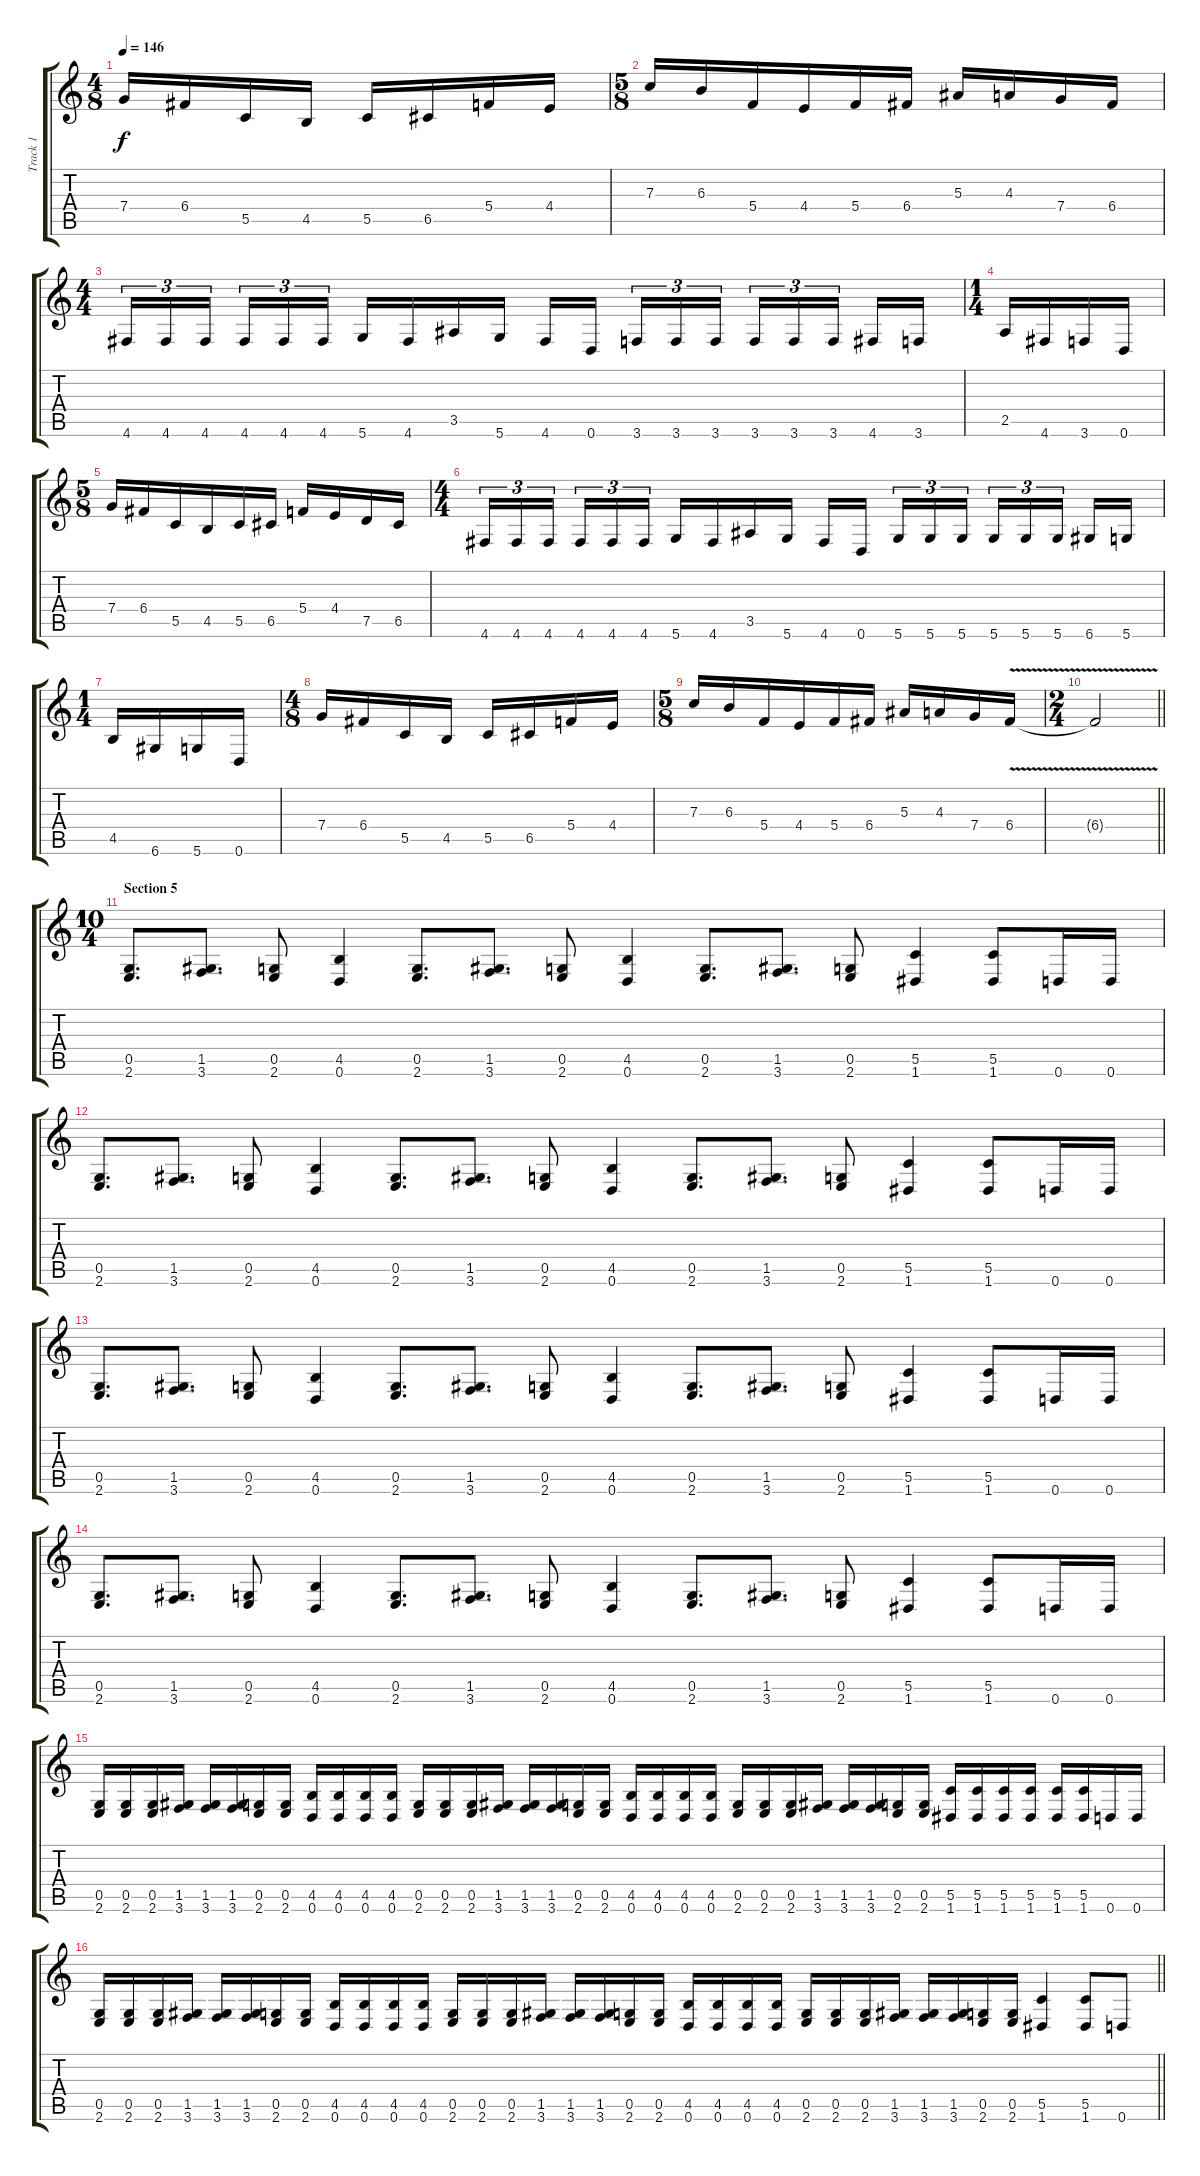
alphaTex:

\track ("Track 1" "Track 1") {instrument distortionguitar}
\staff {score tabs}
\tuning (D4 A3 F3 C3 G2 D2) {hide}
\ts (4 8)
\tempo 146
\clef g2
\ks c
7.4.16{dy f} 6.4.16 5.5.16 4.5.16 5.5.16 6.5.16 5.4.16 4.4.16 |
\ts (5 8)
7.3.16 6.3.16 5.4.16 4.4.16 5.4.16 6.4.16 5.3.16 4.3.16 7.4.16 6.4.16 |
\ts (4 4)
4.6.16{tu (3 2)} 4.6.16{tu (3 2)} 4.6.16{tu (3 2) beam splitsecondary} 4.6.16{tu (3 2)} 4.6.16{tu (3 2)} 4.6.16{tu (3 2)} 5.6.16 4.6.16 3.5.16 5.6.16 4.6.16 0.6.16{beam splitsecondary} 3.6.16{tu (3 2)} 3.6.16{tu (3 2)} 3.6.16{tu (3 2)} 3.6.16{tu (3 2)} 3.6.16{tu (3 2)} 3.6.16{tu (3 2) beam splitsecondary} 4.6.16 3.6.16 |
\ts (1 4)
2.5.16 4.6.16 3.6.16 0.6.16 |
\ts (5 8)
7.4.16 6.4.16 5.5.16 4.5.16 5.5.16 6.5.16 5.4.16 4.4.16 7.5.16 6.5.16 |
\ts (4 4)
4.6.16{tu (3 2)} 4.6.16{tu (3 2)} 4.6.16{tu (3 2) beam splitsecondary} 4.6.16{tu (3 2)} 4.6.16{tu (3 2)} 4.6.16{tu (3 2)} 5.6.16 4.6.16 3.5.16 5.6.16 4.6.16 0.6.16{beam splitsecondary} 5.6.16{tu (3 2)} 5.6.16{tu (3 2)} 5.6.16{tu (3 2)} 5.6.16{tu (3 2)} 5.6.16{tu (3 2)} 5.6.16{tu (3 2) beam splitsecondary} 6.6.16 5.6.16 |
\ts (1 4)
4.5.16 6.6.16 5.6.16 0.6.16 |
\ts (4 8)
7.4.16 6.4.16 5.5.16 4.5.16 5.5.16 6.5.16 5.4.16 4.4.16 |
\ts (5 8)
7.3.16 6.3.16 5.4.16 4.4.16 5.4.16 6.4.16 5.3.16 4.3.16 7.4.16 6.4{v}.16 |
\ts (2 4)
\barLineRight lightlight
6.4{t}.2 |
\ts (10 4)
\section ("" "Section 5")
(0.5 2.6).8{d} (1.5 3.6).8{d} (0.5 2.6).8 (4.5 0.6).4 (0.5 2.6).8{d} (1.5 3.6).8{d} (0.5 2.6).8 (4.5 0.6).4 (0.5 2.6).8{d} (1.5 3.6).8{d} (0.5 2.6).8 (5.5 1.6).4 (5.5 1.6).8 0.6.16 0.6.16 |
(0.5 2.6).8{d} (1.5 3.6).8{d} (0.5 2.6).8 (4.5 0.6).4 (0.5 2.6).8{d} (1.5 3.6).8{d} (0.5 2.6).8 (4.5 0.6).4 (0.5 2.6).8{d} (1.5 3.6).8{d} (0.5 2.6).8 (5.5 1.6).4 (5.5 1.6).8 0.6.16 0.6.16 |
(0.5 2.6).8{d} (1.5 3.6).8{d} (0.5 2.6).8 (4.5 0.6).4 (0.5 2.6).8{d} (1.5 3.6).8{d} (0.5 2.6).8 (4.5 0.6).4 (0.5 2.6).8{d} (1.5 3.6).8{d} (0.5 2.6).8 (5.5 1.6).4 (5.5 1.6).8 0.6.16 0.6.16 |
(0.5 2.6).8{d} (1.5 3.6).8{d} (0.5 2.6).8 (4.5 0.6).4 (0.5 2.6).8{d} (1.5 3.6).8{d} (0.5 2.6).8 (4.5 0.6).4 (0.5 2.6).8{d} (1.5 3.6).8{d} (0.5 2.6).8 (5.5 1.6).4 (5.5 1.6).8 0.6.16 0.6.16 |
(0.5 2.6).16 (0.5 2.6).16 (0.5 2.6).16 (1.5 3.6).16 (1.5 3.6).16 (1.5 3.6).16 (0.5 2.6).16 (0.5 2.6).16 (4.5 0.6).16 (4.5 0.6).16 (4.5 0.6).16 (4.5 0.6).16 (0.5 2.6).16 (0.5 2.6).16 (0.5 2.6).16 (1.5 3.6).16 (1.5 3.6).16 (1.5 3.6).16 (0.5 2.6).16 (0.5 2.6).16 (4.5 0.6).16 (4.5 0.6).16 (4.5 0.6).16 (4.5 0.6).16 (0.5 2.6).16 (0.5 2.6).16 (0.5 2.6).16 (1.5 3.6).16 (1.5 3.6).16 (1.5 3.6).16 (0.5 2.6).16 (0.5 2.6).16 (5.5 1.6).16 (5.5 1.6).16 (5.5 1.6).16 (5.5 1.6).16 (5.5 1.6).16 (5.5 1.6).16 0.6.16 0.6.16 |
\barLineRight lightlight
(0.5 2.6).16 (0.5 2.6).16 (0.5 2.6).16 (1.5 3.6).16 (1.5 3.6).16 (1.5 3.6).16 (0.5 2.6).16 (0.5 2.6).16 (4.5 0.6).16 (4.5 0.6).16 (4.5 0.6).16 (4.5 0.6).16 (0.5 2.6).16 (0.5 2.6).16 (0.5 2.6).16 (1.5 3.6).16 (1.5 3.6).16 (1.5 3.6).16 (0.5 2.6).16 (0.5 2.6).16 (4.5 0.6).16 (4.5 0.6).16 (4.5 0.6).16 (4.5 0.6).16 (0.5 2.6).16 (0.5 2.6).16 (0.5 2.6).16 (1.5 3.6).16 (1.5 3.6).16 (1.5 3.6).16 (0.5 2.6).16 (0.5 2.6).16 (5.5 1.6).4 (5.5 1.6).8 0.6.8
